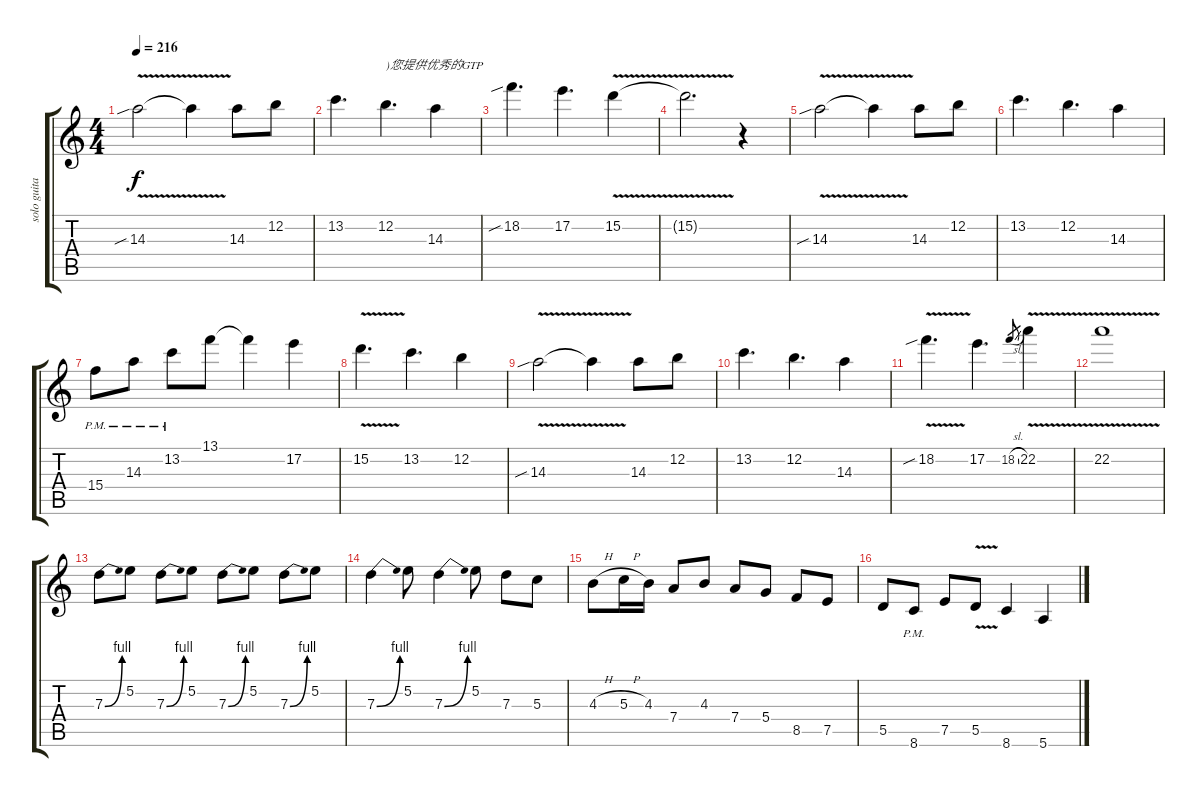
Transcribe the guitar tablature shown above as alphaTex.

\track ("solo guitar" "solo guita") {instrument distortionguitar}
\staff {score tabs}
\tuning (E4 B3 G3 D3 A2 E2) {hide}
\ts (4 4)
\tempo 216
\clef g2
\ks c
14.3{v sib}.2{dy f} 14.3{t}.4 14.3.8 12.2.8 |
13.2.4{d} 12.2.4{d txt ")您提供优秀的GTP"} 14.3.4 |
18.2{sib}.4{d} 17.2.4{d} 15.2{v}.4 |
15.2{t}.2{d} r.4 |
14.3{v sib}.2 14.3{t}.4 14.3.8 12.2.8 |
13.2.4{d} 12.2.4{d} 14.3.4 |
15.4{pm}.8 14.3{pm}.8 13.2{pm}.8 13.1.8 13.1{t}.4 17.2.4 |
15.2{v}.4{d} 13.2.4{d} 12.2.4 |
14.3{v sib}.2 14.3{t}.4 14.3.8 12.2.8 |
13.2.4{d} 12.2.4{d} 14.3.4 |
18.2{v sib}.4{d} 17.2.4{d} 18.2{sl}.8{gr} 22.2{v}.4 |
22.2{v}.1 |
7.3{be (bend 0 0 60 4)}.8 5.2.8 7.3{be (bend 0 0 60 4)}.8 5.2.8 7.3{be (bend 0 0 60 4)}.8 5.2.8 7.3{be (bend 0 0 60 4)}.8 5.2.8 |
7.3{be (bend 0 0 60 4)}.4 5.2.8 7.3{be (bend 0 0 60 4)}.4 5.2.8 7.3.8 5.3.8 |
4.3{h}.8 5.3{h}.16 4.3.16 7.4.8 4.3.8 7.4.8 5.4.8 8.5.8 7.5.8 |
5.5.8 8.6{pm}.8 7.5.8 5.5{v}.8 8.6.4 5.6.4
